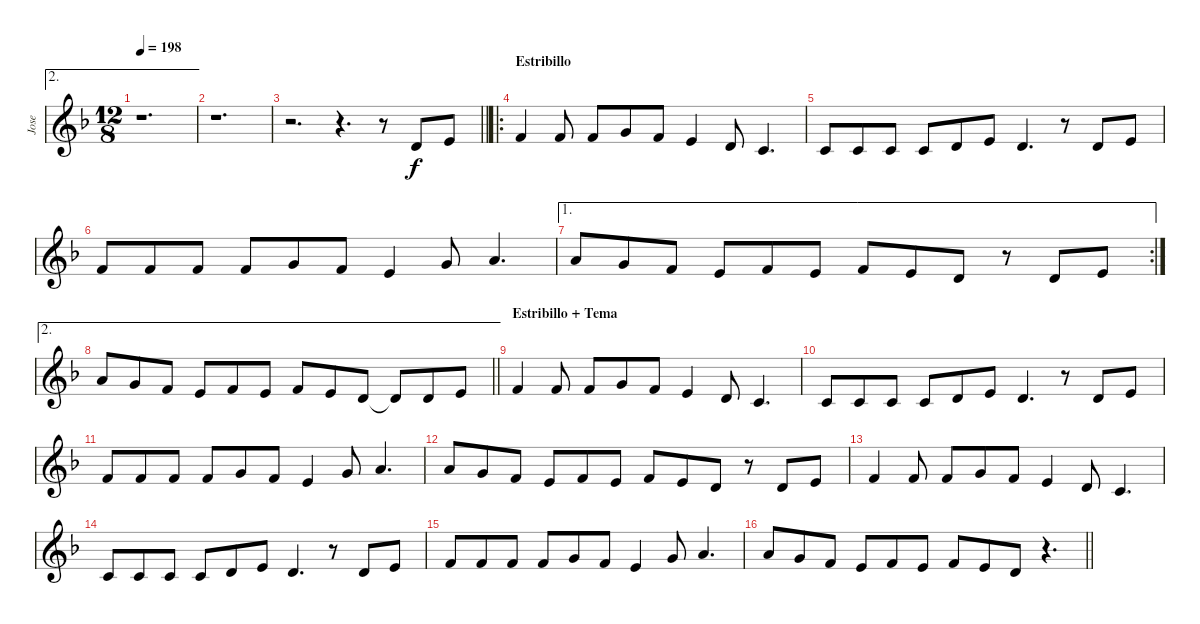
\track ("Jose" "Jose") {instrument cello}
\staff {score}
\tuning (A3 D3 G2 C2) {hide}
\ae 2
\ts (12 8)
\tempo 198
\clef g2
\ks dminor
r.1{d dy f} |
r.1{d} |
\barLineRight lightlight
r.2{d} r.4{d} r.8 5.1.8 7.1.8 |
\ro
\section ("" "Estribillo")
8.1.4 8.1.8 8.1.8 10.1.8 8.1.8 7.1.4 5.1.8 3.1.4{d} |
3.1.8 3.1.8 3.1.8 3.1.8 5.1.8 7.1.8 5.1.4{d} r.8 5.1.8 7.1.8 |
8.1.8 8.1.8 8.1.8 8.1.8 17.2.8 8.1.8 7.1.4 10.1.8 12.1.4{d} |
\ae 1
\rc 2
12.1.8 10.1.8 8.1.8 7.1.8 8.1.8 7.1.8 8.1.8 7.1.8 5.1.8 r.8 5.1.8 7.1.8 |
\ae 2
\barLineRight lightlight
12.1.8 10.1.8 8.1.8 7.1.8 8.1.8 7.1.8 8.1.8 7.1.8 5.1.8 5.1{t}.8 5.1.8 7.1.8 |
\section ("" "Estribillo + Tema")
8.1.4 8.1.8 8.1.8 10.1.8 8.1.8 7.1.4 5.1.8 3.1.4{d} |
3.1.8 3.1.8 3.1.8 3.1.8 5.1.8 7.1.8 5.1.4{d} r.8 5.1.8 7.1.8 |
8.1.8 8.1.8 8.1.8 8.1.8 17.2.8 8.1.8 7.1.4 10.1.8 12.1.4{d} |
12.1.8 10.1.8 8.1.8 7.1.8 8.1.8 7.1.8 8.1.8 7.1.8 5.1.8 r.8 5.1.8 7.1.8 |
8.1.4 8.1.8 8.1.8 10.1.8 8.1.8 7.1.4 5.1.8 3.1.4{d} |
3.1.8 3.1.8 3.1.8 3.1.8 5.1.8 7.1.8 5.1.4{d} r.8 5.1.8 7.1.8 |
8.1.8 8.1.8 8.1.8 8.1.8 17.2.8 8.1.8 7.1.4 10.1.8 12.1.4{d} |
\barLineRight lightlight
12.1.8 10.1.8 8.1.8 7.1.8 8.1.8 7.1.8 8.1.8 7.1.8 5.1.8 r.4{d}
